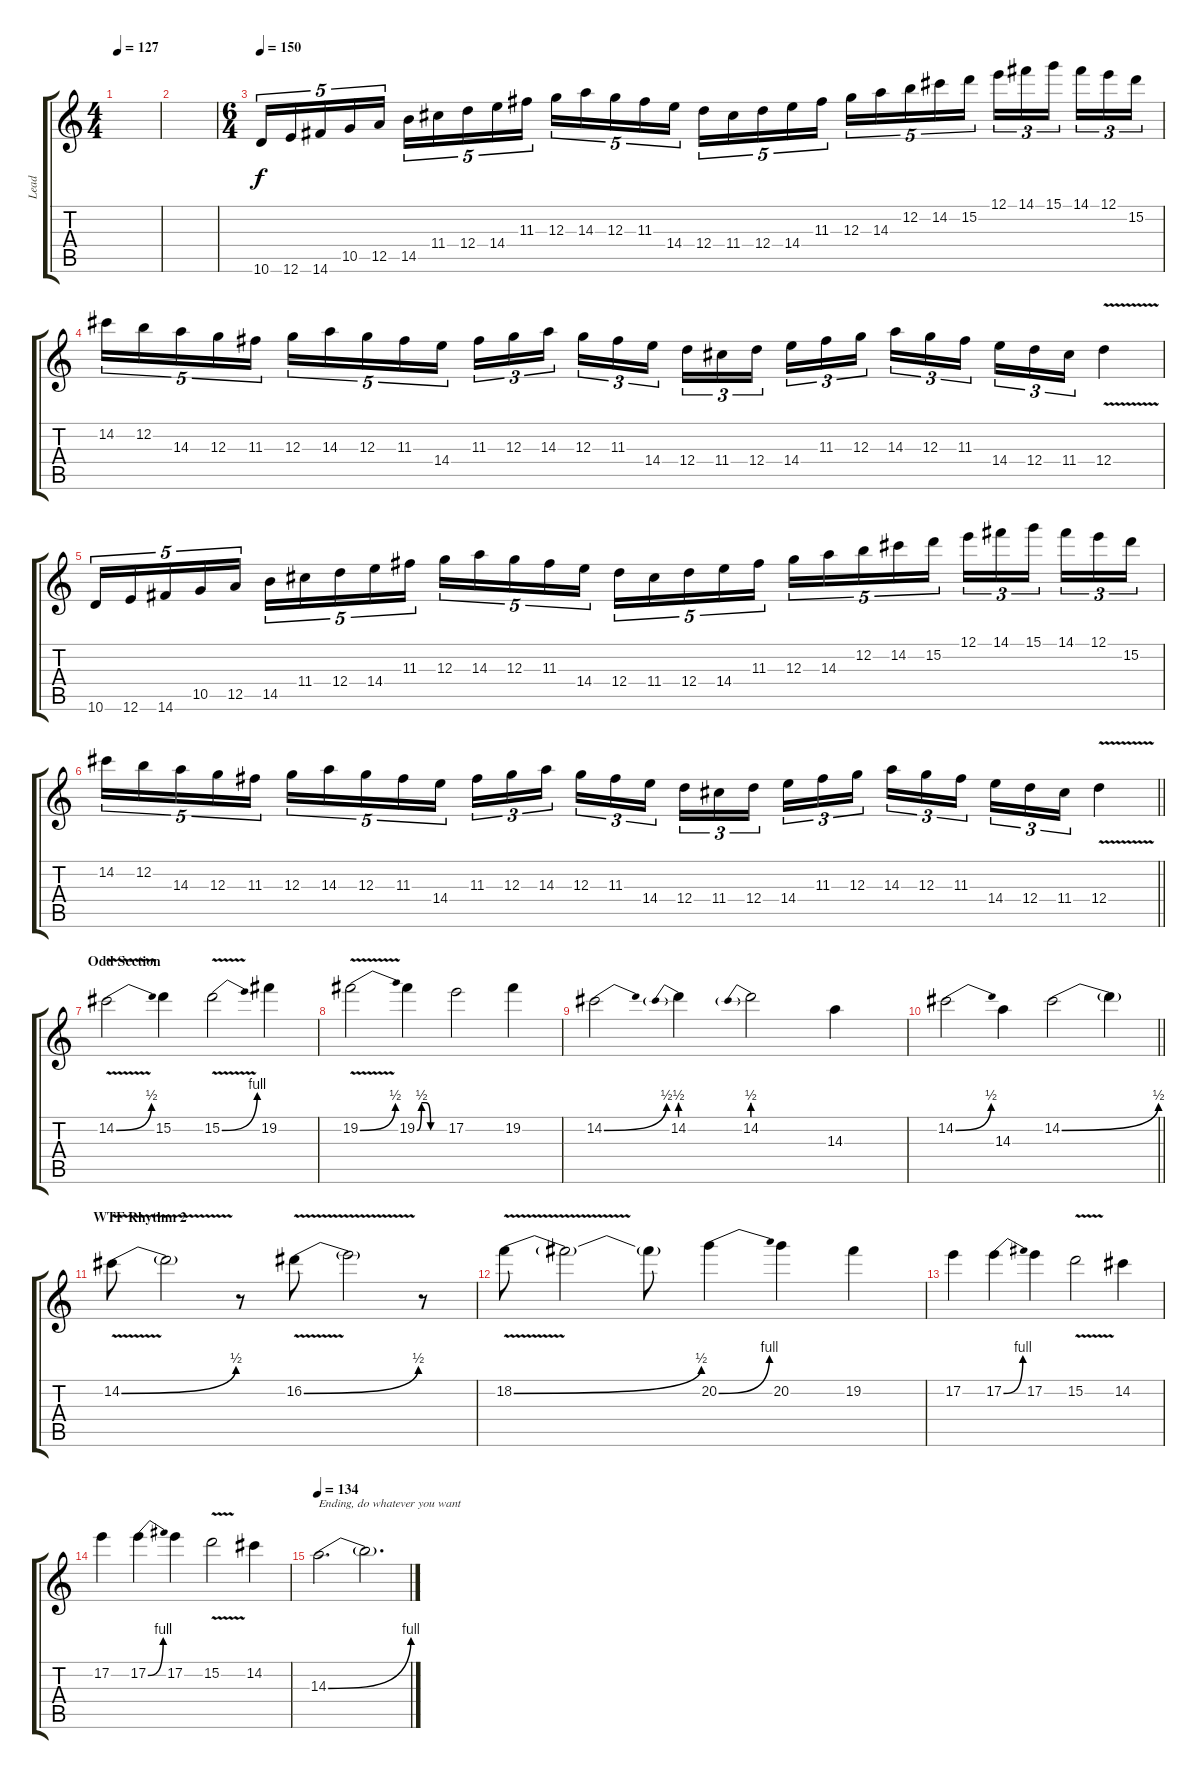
\track ("Lead" "Lead") {instrument acousticguitarnylon}
\staff {score tabs}
\tuning (E4 B3 G3 D3 A2 E2) {hide}
\ts (4 4)
\tempo 127
\clef g2
\ks c
|
|
\ts (6 4)
\tempo 150
10.6.16{tu (5 4) volume 15} 12.6.16{tu (5 4)} 14.6.16{tu (5 4)} 10.5.16{tu (5 4)} 12.5.16{tu (5 4) beam splitsecondary} 14.5.16{tu (5 4)} 11.4.16{tu (5 4)} 12.4.16{tu (5 4)} 14.4.16{tu (5 4)} 11.3.16{tu (5 4) beam splitsecondary} 12.3.16{tu (5 4)} 14.3.16{tu (5 4)} 12.3.16{tu (5 4)} 11.3.16{tu (5 4)} 14.4.16{tu (5 4)} 12.4.16{tu (5 4)} 11.4.16{tu (5 4)} 12.4.16{tu (5 4)} 14.4.16{tu (5 4)} 11.3.16{tu (5 4) beam splitsecondary} 12.3.16{tu (5 4)} 14.3.16{tu (5 4)} 12.2.16{tu (5 4)} 14.2.16{tu (5 4)} 15.2.16{tu (5 4) beam splitsecondary} 12.1.16{tu (3 2)} 14.1.16{tu (3 2)} 15.1.16{tu (3 2) beam splitsecondary} 14.1.16{tu (3 2)} 12.1.16{tu (3 2)} 15.2.16{tu (3 2)} |
14.2.16{tu (5 4)} 12.2.16{tu (5 4)} 14.3.16{tu (5 4)} 12.3.16{tu (5 4)} 11.3.16{tu (5 4) beam splitsecondary} 12.3.16{tu (5 4)} 14.3.16{tu (5 4)} 12.3.16{tu (5 4)} 11.3.16{tu (5 4)} 14.4.16{tu (5 4) beam splitsecondary} 11.3.16{tu (3 2)} 12.3.16{tu (3 2)} 14.3.16{tu (3 2) beam splitsecondary} 12.3.16{tu (3 2)} 11.3.16{tu (3 2)} 14.4.16{tu (3 2)} 12.4.16{tu (3 2)} 11.4.16{tu (3 2)} 12.4.16{tu (3 2) beam splitsecondary} 14.4.16{tu (3 2)} 11.3.16{tu (3 2)} 12.3.16{tu (3 2) beam splitsecondary} 14.3.16{tu (3 2)} 12.3.16{tu (3 2)} 11.3.16{tu (3 2) beam splitsecondary} 14.4.16{tu (3 2)} 12.4.16{tu (3 2)} 11.4.16{tu (3 2)} 12.4{v}.4 |
10.6.16{tu (5 4)} 12.6.16{tu (5 4)} 14.6.16{tu (5 4)} 10.5.16{tu (5 4)} 12.5.16{tu (5 4) beam splitsecondary} 14.5.16{tu (5 4)} 11.4.16{tu (5 4)} 12.4.16{tu (5 4)} 14.4.16{tu (5 4)} 11.3.16{tu (5 4) beam splitsecondary} 12.3.16{tu (5 4)} 14.3.16{tu (5 4)} 12.3.16{tu (5 4)} 11.3.16{tu (5 4)} 14.4.16{tu (5 4)} 12.4.16{tu (5 4)} 11.4.16{tu (5 4)} 12.4.16{tu (5 4)} 14.4.16{tu (5 4)} 11.3.16{tu (5 4) beam splitsecondary} 12.3.16{tu (5 4)} 14.3.16{tu (5 4)} 12.2.16{tu (5 4)} 14.2.16{tu (5 4)} 15.2.16{tu (5 4) beam splitsecondary} 12.1.16{tu (3 2)} 14.1.16{tu (3 2)} 15.1.16{tu (3 2) beam splitsecondary} 14.1.16{tu (3 2)} 12.1.16{tu (3 2)} 15.2.16{tu (3 2)} |
\barLineRight lightlight
14.2.16{tu (5 4)} 12.2.16{tu (5 4)} 14.3.16{tu (5 4)} 12.3.16{tu (5 4)} 11.3.16{tu (5 4) beam splitsecondary} 12.3.16{tu (5 4)} 14.3.16{tu (5 4)} 12.3.16{tu (5 4)} 11.3.16{tu (5 4)} 14.4.16{tu (5 4) beam splitsecondary} 11.3.16{tu (3 2)} 12.3.16{tu (3 2)} 14.3.16{tu (3 2) beam splitsecondary} 12.3.16{tu (3 2)} 11.3.16{tu (3 2)} 14.4.16{tu (3 2)} 12.4.16{tu (3 2)} 11.4.16{tu (3 2)} 12.4.16{tu (3 2) beam splitsecondary} 14.4.16{tu (3 2)} 11.3.16{tu (3 2)} 12.3.16{tu (3 2) beam splitsecondary} 14.3.16{tu (3 2)} 12.3.16{tu (3 2)} 11.3.16{tu (3 2) beam splitsecondary} 14.4.16{tu (3 2)} 12.4.16{tu (3 2)} 11.4.16{tu (3 2)} 12.4{v}.4 |
\section ("" "Odd Section")
14.2{be (bend 0 0 60 2) v}.2 15.2.4 15.2{be (bend 0 0 60 4) v}.2 19.2.4 |
19.2{be (bend 0 0 60 2) v}.2 19.2{be (custom 0 0 10 2 20 2 30 0 60 0)}.4 17.2.2 19.2.4 |
14.2{be (bend 0 0 60 2)}.2 14.2{be (prebend 0 2 60 2)}.4 14.2{be (prebend 0 2 60 2)}.2 14.3.4 |
\barLineRight lightlight
14.2{be (bend 0 0 60 2)}.2 14.3.4 14.2{be (bend 0 0 60 2)}.2 14.2{t}.4 |
\section ("" "WTF Rhythm 2")
14.2{be (bend 0 0 60 2) v}.8 14.2{t}.2 r.8 16.2{be (bend 0 0 60 2) v}.8 16.2{t}.2 r.8 |
18.2{be (bend 0 0 60 2) v}.8 18.2{t}.2 18.2{t}.8 20.2{be (bend 0 0 60 4)}.4 20.2.4 19.2.4 |
17.2.4 17.2{be (bend 0 0 60 4)}.4 17.2.4 15.2{v}.2 14.2.4 |
17.2.4 17.2{be (bend 0 0 60 4)}.4 17.2.4 15.2{v}.2 14.2.4 |
\tempo 134
14.3{be (bend 0 0 60 4)}.2{d txt "Ending, do whatever you want"} 14.3{t}.2{d}
